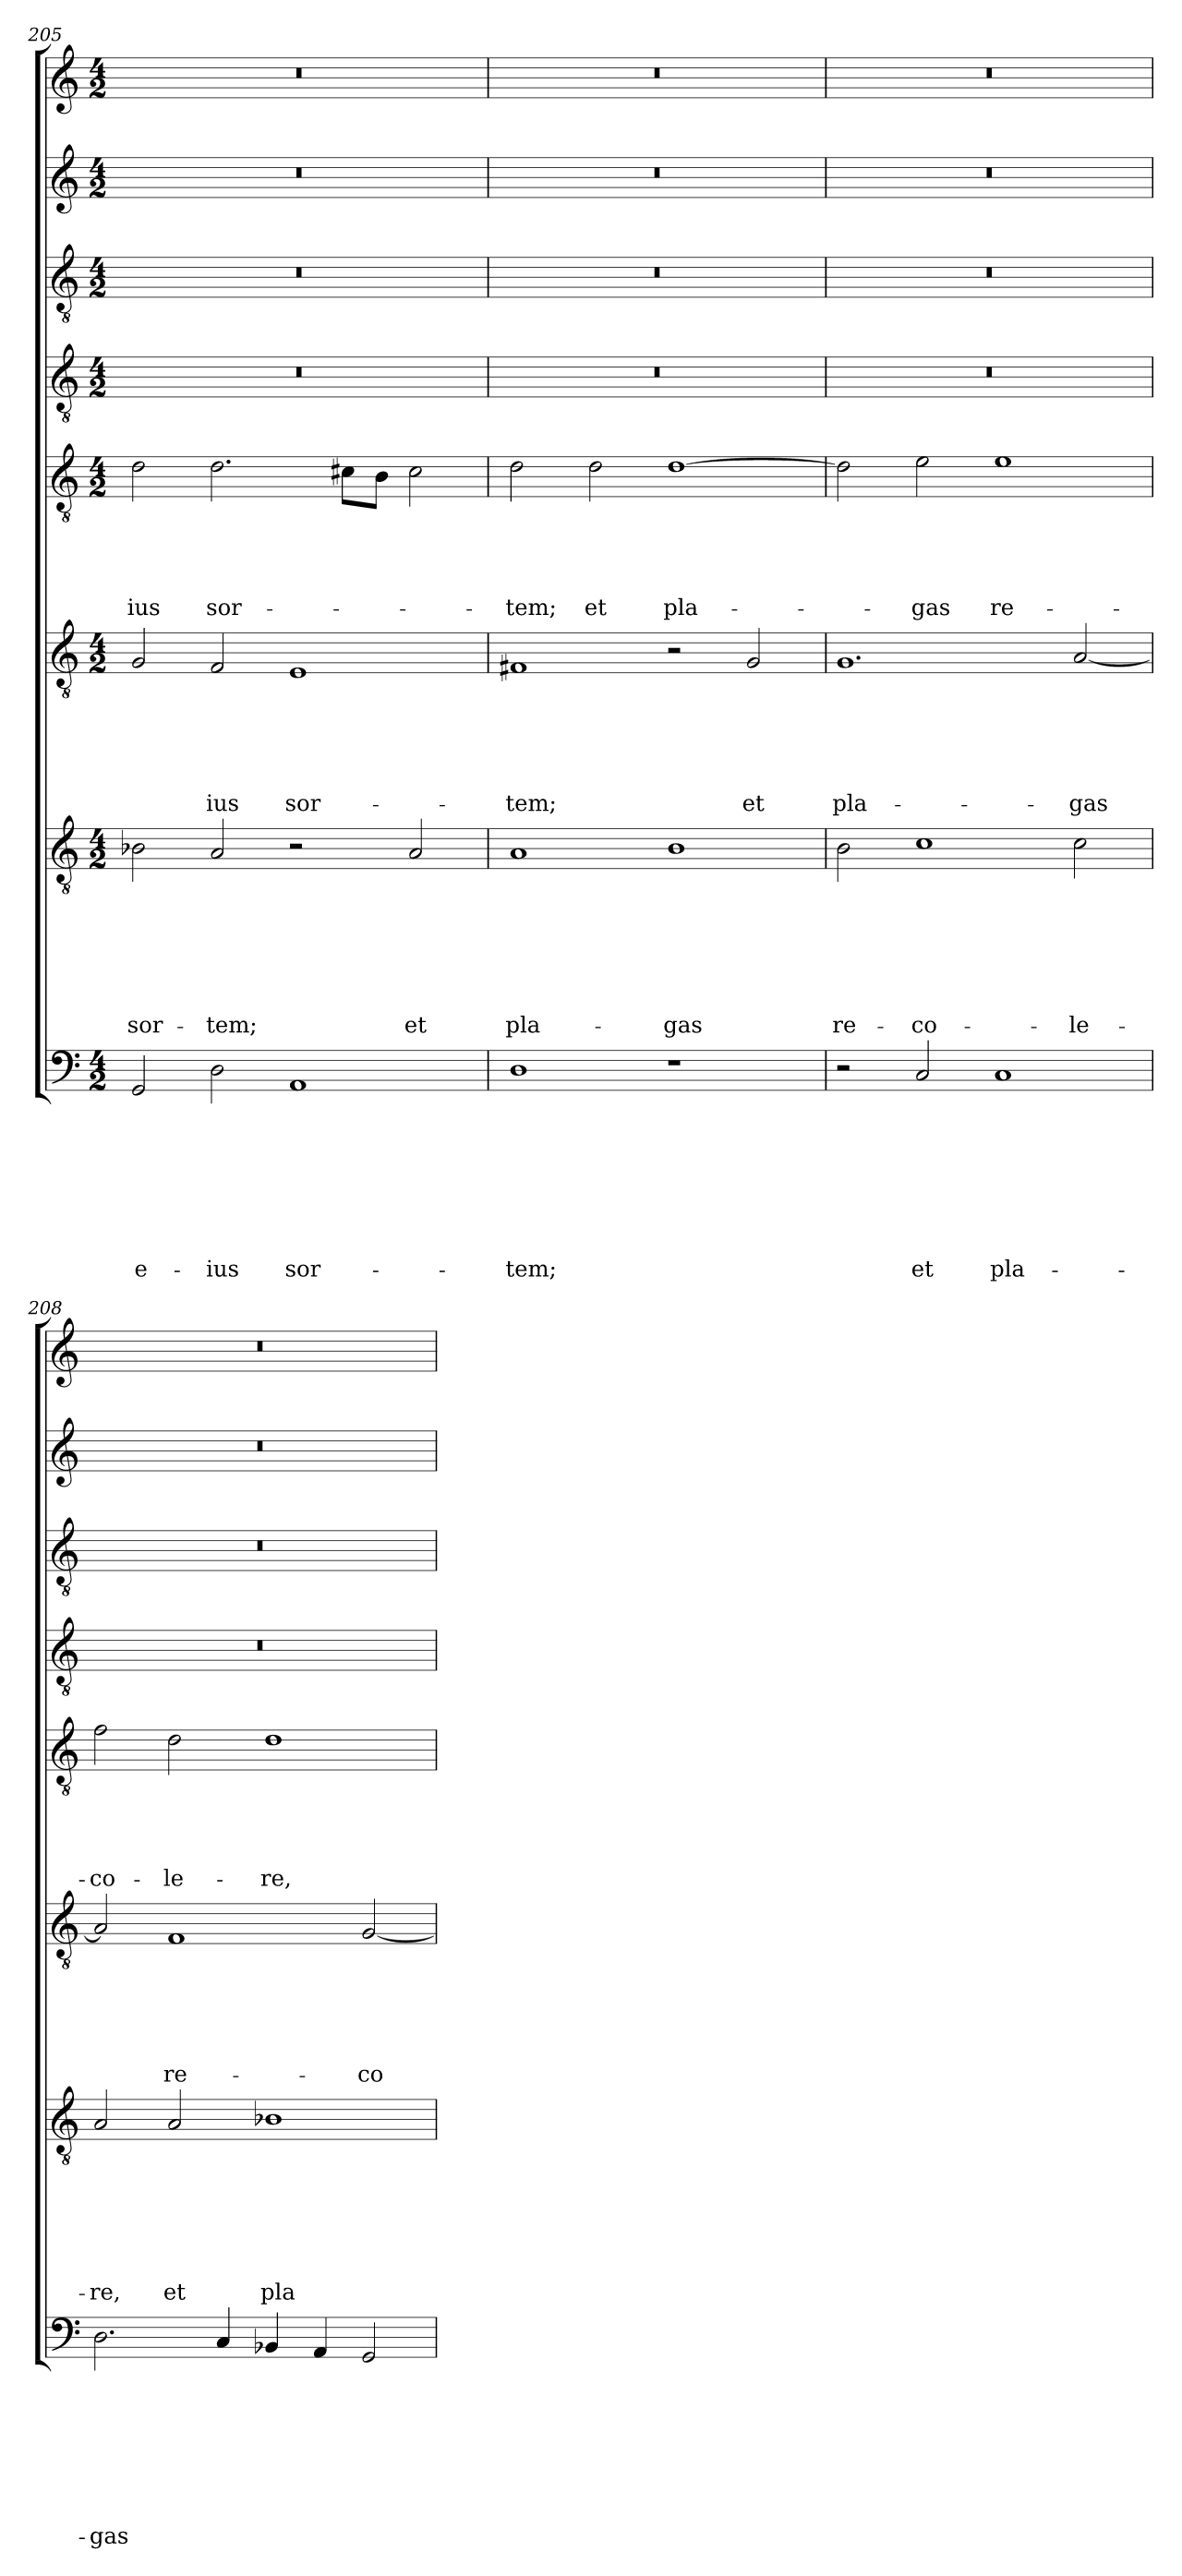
**kern	**text	**text	**text	**text	**text	**text	**text	**text	**kern	**text	**text	**text	**text	**text	**text	**text	**kern	**text	**text	**text	**text	**text	**text	**kern	**text	**text	**text	**text	**text	**kern	**kern	**kern	**kern
*part8	*part8	*part8	*part8	*part8	*part8	*part8	*part8	*part8	*part7	*part7	*part7	*part7	*part7	*part7	*part7	*part7	*part6	*part6	*part6	*part6	*part6	*part6	*part6	*part5	*part5	*part5	*part5	*part5	*part5	*part4	*part3	*part2	*part1
*staff8	*staff8	*staff8	*staff8	*staff8	*staff8	*staff8	*staff8	*staff8	*staff7	*staff7	*staff7	*staff7	*staff7	*staff7	*staff7	*staff7	*staff6	*staff6	*staff6	*staff6	*staff6	*staff6	*staff6	*staff5	*staff5	*staff5	*staff5	*staff5	*staff5	*staff4	*staff3	*staff2	*staff1
!!LO:LB:g=z
*clefF4	*	*	*	*	*	*	*	*	*clefGv2	*	*	*	*	*	*	*	*clefGv2	*	*	*	*	*	*	*clefGv2	*	*	*	*	*	*clefGv2	*clefGv2	*clefG2	*clefG2
*k[]	*	*	*	*	*	*	*	*	*k[]	*	*	*	*	*	*	*	*k[]	*	*	*	*	*	*	*k[]	*	*	*	*	*	*k[]	*k[]	*k[]	*k[]
*a:	*	*	*	*	*	*	*	*	*a:	*	*	*	*	*	*	*	*a:	*	*	*	*	*	*	*a:	*	*	*	*	*	*a:	*a:	*a:	*a:
*M4/2	*	*	*	*	*	*	*	*	*M4/2	*	*	*	*	*	*	*	*M4/2	*	*	*	*	*	*	*M4/2	*	*	*	*	*	*M4/2	*M4/2	*M4/2	*M4/2
=205	=205	=205	=205	=205	=205	=205	=205	=205	=205	=205	=205	=205	=205	=205	=205	=205	=205	=205	=205	=205	=205	=205	=205	=205	=205	=205	=205	=205	=205	=205	=205	=205	=205
!	!	!	!	!	!	!	!	!LO:LY:b	!	!	!	!	!	!	!	!LO:LY:b	!	!	!	!	!	!	!	!	!	!	!	!	!LO:LY:b	!	!	!	!
2GG/	.	.	.	.	.	.	.	e-	2B-X\	.	.	.	.	.	.	sor-	2G/	.	.	.	.	.	.	2d\	.	.	.	.	-ius	0r	0r	0r	0r
!	!	!	!	!	!	!	!	!LO:LY:b	!	!	!	!	!	!	!	!LO:LY:b	!	!	!	!	!	!	!LO:LY:b	!	!	!	!	!	!LO:LY:b	!	!	!	!
2D\	.	.	.	.	.	.	.	-ius	2A/	.	.	.	.	.	.	-tem;	2F/	.	.	.	.	.	-ius	2.d\	.	.	.	.	sor-	.	.	.	.
!	!	!	!	!	!	!	!	!LO:LY:b	!	!	!	!	!	!	!	!	!	!	!	!	!	!	!LO:LY:b	!	!	!	!	!	!	!	!	!	!
1AA	.	.	.	.	.	.	.	sor-	2r	.	.	.	.	.	.	.	1E	.	.	.	.	.	sor-	.	.	.	.	.	.	.	.	.	.
.	.	.	.	.	.	.	.	.	.	.	.	.	.	.	.	.	.	.	.	.	.	.	.	8c#X\L	.	.	.	.	.	.	.	.	.
.	.	.	.	.	.	.	.	.	.	.	.	.	.	.	.	.	.	.	.	.	.	.	.	8B\J	.	.	.	.	.	.	.	.	.
!	!	!	!	!	!	!	!	!	!	!	!	!	!	!	!	!LO:LY:b	!	!	!	!	!	!	!	!	!	!	!	!	!	!	!	!	!
.	.	.	.	.	.	.	.	.	2A/	.	.	.	.	.	.	et	.	.	.	.	.	.	.	2c#\	.	.	.	.	.	.	.	.	.
=206	=206	=206	=206	=206	=206	=206	=206	=206	=206	=206	=206	=206	=206	=206	=206	=206	=206	=206	=206	=206	=206	=206	=206	=206	=206	=206	=206	=206	=206	=206	=206	=206	=206
!	!	!	!	!	!	!	!	!LO:LY:b	!	!	!	!	!	!	!	!LO:LY:b	!	!	!	!	!	!	!LO:LY:b	!	!	!	!	!	!LO:LY:b	!	!	!	!
1D	.	.	.	.	.	.	.	-tem;	1A	.	.	.	.	.	.	pla-	1F#X	.	.	.	.	.	-tem;	2d\	.	.	.	.	-tem;	0r	0r	0r	0r
!	!	!	!	!	!	!	!	!	!	!	!	!	!	!	!	!	!	!	!	!	!	!	!	!	!	!	!	!	!LO:LY:b	!	!	!	!
.	.	.	.	.	.	.	.	.	.	.	.	.	.	.	.	.	.	.	.	.	.	.	.	2d\	.	.	.	.	et	.	.	.	.
!	!	!	!	!	!	!	!	!	!	!	!	!	!	!	!	!LO:LY:b	!	!	!	!	!	!	!	!	!	!	!	!	!LO:LY:b	!	!	!	!
1r	.	.	.	.	.	.	.	.	1B	.	.	.	.	.	.	-gas	2r	.	.	.	.	.	.	[1d	.	.	.	.	pla-	.	.	.	.
!	!	!	!	!	!	!	!	!	!	!	!	!	!	!	!	!	!	!	!	!	!	!	!LO:LY:b	!	!	!	!	!	!	!	!	!	!
.	.	.	.	.	.	.	.	.	.	.	.	.	.	.	.	.	2G/	.	.	.	.	.	et	.	.	.	.	.	.	.	.	.	.
=207	=207	=207	=207	=207	=207	=207	=207	=207	=207	=207	=207	=207	=207	=207	=207	=207	=207	=207	=207	=207	=207	=207	=207	=207	=207	=207	=207	=207	=207	=207	=207	=207	=207
!	!	!	!	!	!	!	!	!	!	!	!	!	!	!	!	!LO:LY:b	!	!	!	!	!	!	!LO:LY:b	!	!	!	!	!	!	!	!	!	!
2r	.	.	.	.	.	.	.	.	2B\	.	.	.	.	.	.	re-	1.G	.	.	.	.	.	pla-	2d\]	.	.	.	.	.	0r	0r	0r	0r
!	!	!	!	!	!	!	!	!LO:LY:b	!	!	!	!	!	!	!	!LO:LY:b	!	!	!	!	!	!	!	!	!	!	!	!	!LO:LY:b	!	!	!	!
2C/	.	.	.	.	.	.	.	et	1c	.	.	.	.	.	.	-co-	.	.	.	.	.	.	.	2e\	.	.	.	.	-gas	.	.	.	.
!	!	!	!	!	!	!	!	!LO:LY:b	!	!	!	!	!	!	!	!	!	!	!	!	!	!	!	!	!	!	!	!	!LO:LY:b	!	!	!	!
1C	.	.	.	.	.	.	.	pla-	.	.	.	.	.	.	.	.	.	.	.	.	.	.	.	1e	.	.	.	.	re-	.	.	.	.
!	!	!	!	!	!	!	!	!	!	!	!	!	!	!	!	!LO:LY:b	!	!	!	!	!	!	!LO:LY:b	!	!	!	!	!	!	!	!	!	!
.	.	.	.	.	.	.	.	.	2c\	.	.	.	.	.	.	-le-	[2A/	.	.	.	.	.	-gas	.	.	.	.	.	.	.	.	.	.
=208	=208	=208	=208	=208	=208	=208	=208	=208	=208	=208	=208	=208	=208	=208	=208	=208	=208	=208	=208	=208	=208	=208	=208	=208	=208	=208	=208	=208	=208	=208	=208	=208	=208
!	!	!	!	!	!	!	!	!LO:LY:b	!	!	!	!	!	!	!	!LO:LY:b	!	!	!	!	!	!	!	!	!	!	!	!	!LO:LY:b	!	!	!	!
2.D\	.	.	.	.	.	.	.	-gas	2A/	.	.	.	.	.	.	-re,	2A/]	.	.	.	.	.	.	2f\	.	.	.	.	-co-	0r	0r	0r	0r
!	!	!	!	!	!	!	!	!	!	!	!	!	!	!	!	!LO:LY:b	!	!	!	!	!	!	!LO:LY:b	!	!	!	!	!	!LO:LY:b	!	!	!	!
.	.	.	.	.	.	.	.	.	2A/	.	.	.	.	.	.	et	1F	.	.	.	.	.	re-	2d\	.	.	.	.	-le-	.	.	.	.
4C/	.	.	.	.	.	.	.	.	.	.	.	.	.	.	.	.	.	.	.	.	.	.	.	.	.	.	.	.	.	.	.	.	.
!	!	!	!	!	!	!	!	!	!	!	!	!	!	!	!	!LO:LY:b	!	!	!	!	!	!	!	!	!	!	!	!	!LO:LY:b	!	!	!	!
4BB-X/	.	.	.	.	.	.	.	.	1B-X	.	.	.	.	.	.	pla-	.	.	.	.	.	.	.	1d	.	.	.	.	-re,	.	.	.	.
4AA/	.	.	.	.	.	.	.	.	.	.	.	.	.	.	.	.	.	.	.	.	.	.	.	.	.	.	.	.	.	.	.	.	.
!	!	!	!	!	!	!	!	!	!	!	!	!	!	!	!	!	!	!	!	!	!	!	!LO:LY:b	!	!	!	!	!	!	!	!	!	!
2GG/	.	.	.	.	.	.	.	.	.	.	.	.	.	.	.	.	[2G/	.	.	.	.	.	-co-	.	.	.	.	.	.	.	.	.	.
=	=	=	=	=	=	=	=	=	=	=	=	=	=	=	=	=	=	=	=	=	=	=	=	=	=	=	=	=	=	=	=	=	=
*-	*-	*-	*-	*-	*-	*-	*-	*-	*-	*-	*-	*-	*-	*-	*-	*-	*-	*-	*-	*-	*-	*-	*-	*-	*-	*-	*-	*-	*-	*-	*-	*-	*-
